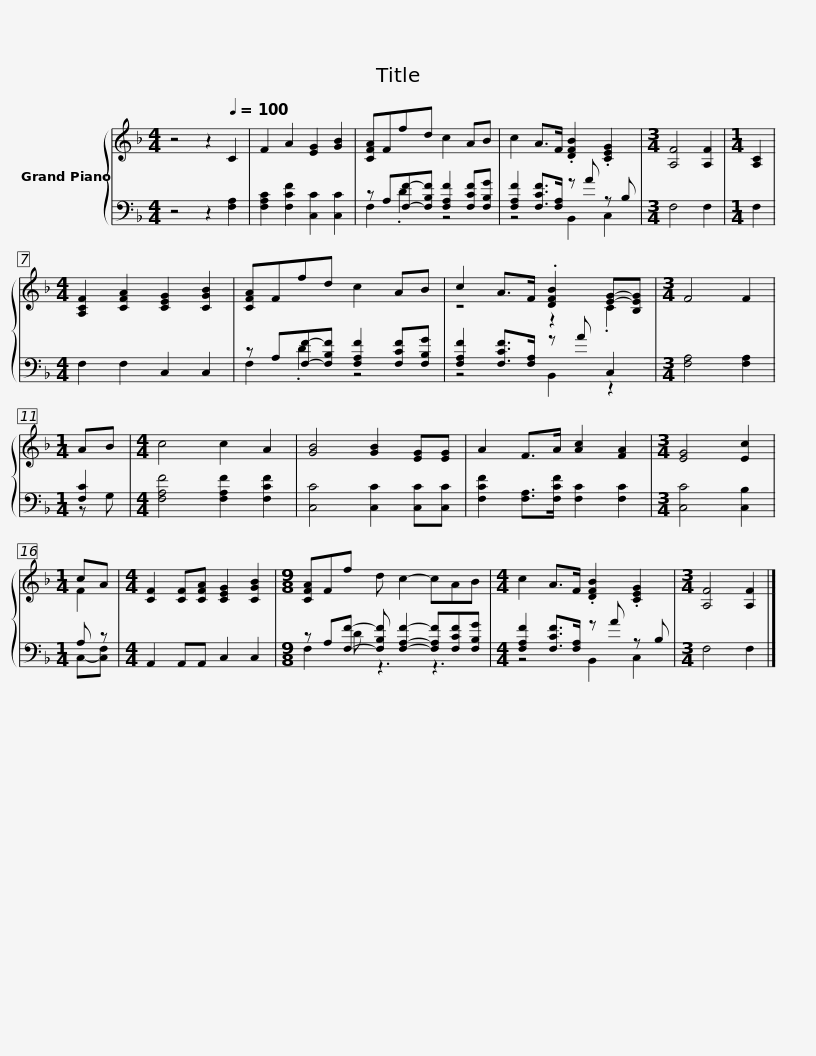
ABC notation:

X:1
%%score { ( 1 4 ) | ( 2 3 ) }
L:1/8
M:4/4
I:linebreak $
K:F
V:1 treble
V:4 treble
V:2 bass
V:3 bass
V:1
 z4 z2[Q:1/4=100] C2 | F2 A2 [EG]2 [GB]2 | [CFA]Ffd c2 AB | c2 A>F .[DFB]2 .[CEG]2 |[M:3/4] [A,F]4 [A,F]2 | %5
[M:1/4] [A,C]2 |[M:4/4] [A,CF]2 [CFA]2 [CEG]2 [CGB]2 |$ [CFA]Ffd c2 AB | c2 A>F .[DFB]2 [EG]-[B,EG] |[M:3/4] F4 F2 | %10
[M:1/4] AB |[M:4/4] c4 c2 A2 | [GB]4 [GB]2 [EG][EG] | A2 F>A [Ac]2 [FA]2 |$[M:3/4] [EG]4 [Ec]2 | %15
[M:1/4] cA |[M:4/4] [CF]2 [CF][CFA] [CEG]2 [CGB]2 |[M:9/8] [CFA]Ff d c2- cAB |[M:4/4] c2 A>F .[DFB]2 .[CEG]2 |$[M:3/4] [A,F]4 [A,F]2 |] %20
V:2
 z4 z2 [F,A,]2 | [F,A,C]2 [F,CF]2 [C,C]2 [C,C]2 | z A,[F,F]-[F,B,F] [F,A,F]2 [F,CF][F,B,G] | [F,A,F]2 [F,CF]>[F,A,] z A z B, |[M:3/4] F,4 F,2 | %5
[M:1/4] F,2 |[M:4/4] F,2 F,2 C,2 C,2 |$ z A,[F,F]-[F,B,F] [F,A,F]2 [F,CF][F,B,G] | [F,A,F]2 [F,CF]>[F,A,] z A C,2 |[M:3/4] [F,A,]4 [F,A,]2 | %10
[M:1/4] [F,C]2 |[M:4/4] [F,A,F]4 [F,A,F]2 [F,CF]2 | [C,C]4 [C,C]2 [C,C][C,C] | [F,CF]2 [F,A,]>[F,CF] [F,C]2 [F,C]2 |$[M:3/4] [C,C]4 [C,B,]2 | %15
[M:1/4] A, z |[M:4/4] A,,2 A,,A,, C,2 C,2 |[M:9/8] z A,[F,F]- [F,B,F] [F,A,F]2- [F,A,F][F,CF][F,B,G] |[M:4/4] [F,A,F]2 [F,CF]>[F,A,] z A z B, |$[M:3/4] F,4 F,2 |] %20
V:3
 x8 | x8 | F,2 .D2 z4 | z4 B,,2 C,2 |[M:3/4] x6 | %5
[M:1/4] x2 |[M:4/4] x8 |$ F,2 .D2 z4 | z4 B,,2 z2 |[M:3/4] x6 | %10
[M:1/4] z G, |[M:4/4] x8 | x8 | x8 |$[M:3/4] x6 | %15
[M:1/4] C,-[C,F,] |[M:4/4] x8 |[M:9/8] F,2 D z3 z3 |[M:4/4] z4 B,,2 C,2 |$[M:3/4] x6 |] %20
V:4
 x8 | x8 | x8 | x8 |[M:3/4] x6 | %5
[M:1/4] x2 |[M:4/4] x8 |$ x8 | z4 z2 .C2 |[M:3/4] x6 | %10
[M:1/4] x2 |[M:4/4] x8 | x8 | x8 |$[M:3/4] x6 | %15
[M:1/4] F2 |[M:4/4] x8 |[M:9/8] x9 |[M:4/4] x8 |$[M:3/4] x6 |] %20
